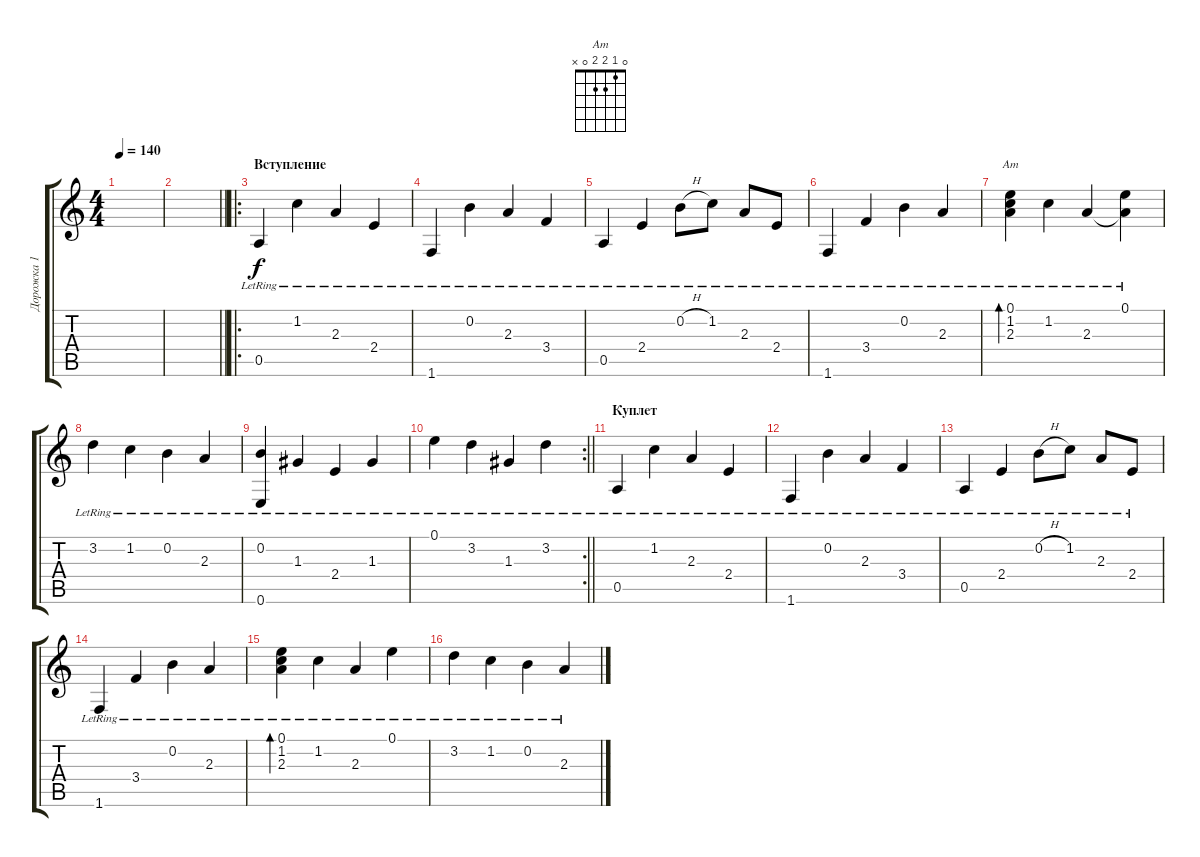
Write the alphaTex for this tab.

\track ("Дорожка 1" "Дорожка 1") {instrument acousticguitarsteel}
\staff {score tabs}
\tuning (E4 B3 G3 D3 A2 E2) {hide}
\chord ("Am" 0 1 2 2 0 x)
\ts (4 4)
\tempo 140
\clef g2
\ks c
|
\barLineRight lightlight
|
\ro
\section ("" "Вступление")
0.5{lr}.4 1.2{lr}.4 2.3{lr}.4 2.4{lr}.4 |
1.6{lr}.4 0.2{lr}.4 2.3{lr}.4 3.4{lr}.4 |
0.5{lr}.4 2.4{lr}.4 0.2{h lr}.8 1.2{lr}.8 2.3{lr}.8 2.4{lr}.8 |
1.6{lr}.4 3.4{lr}.4 0.2{lr}.4 2.3{lr}.4 |
(0.1{lr} 1.2{lr} 2.3{lr}).4{bd 240 ch "Am"} 1.2{lr}.4 2.3{lr}.4 (0.1{lr} 2.3{t}).4 |
3.2{lr}.4 1.2{lr}.4 0.2{lr}.4 2.3{lr}.4 |
(0.2{lr} 0.6{lr}).4 1.3{lr}.4 2.4{lr}.4 1.3{lr}.4 |
\rc 2
\barLineRight lightlight
0.1{lr}.4 3.2{lr}.4 1.3{lr}.4 3.2{lr}.4 |
\section ("" "Куплет")
0.5{lr}.4 1.2{lr}.4 2.3{lr}.4 2.4{lr}.4 |
1.6{lr}.4 0.2{lr}.4 2.3{lr}.4 3.4{lr}.4 |
0.5{lr}.4 2.4{lr}.4 0.2{h lr}.8 1.2{lr}.8 2.3{lr}.8 2.4{lr}.8 |
1.6{lr}.4 3.4{lr}.4 0.2{lr}.4 2.3{lr}.4 |
(0.1{lr} 1.2{lr} 2.3{lr}).4{bd 240} 1.2{lr}.4 2.3{lr}.4 0.1{lr}.4 |
3.2{lr}.4 1.2{lr}.4 0.2{lr}.4 2.3{lr}.4
